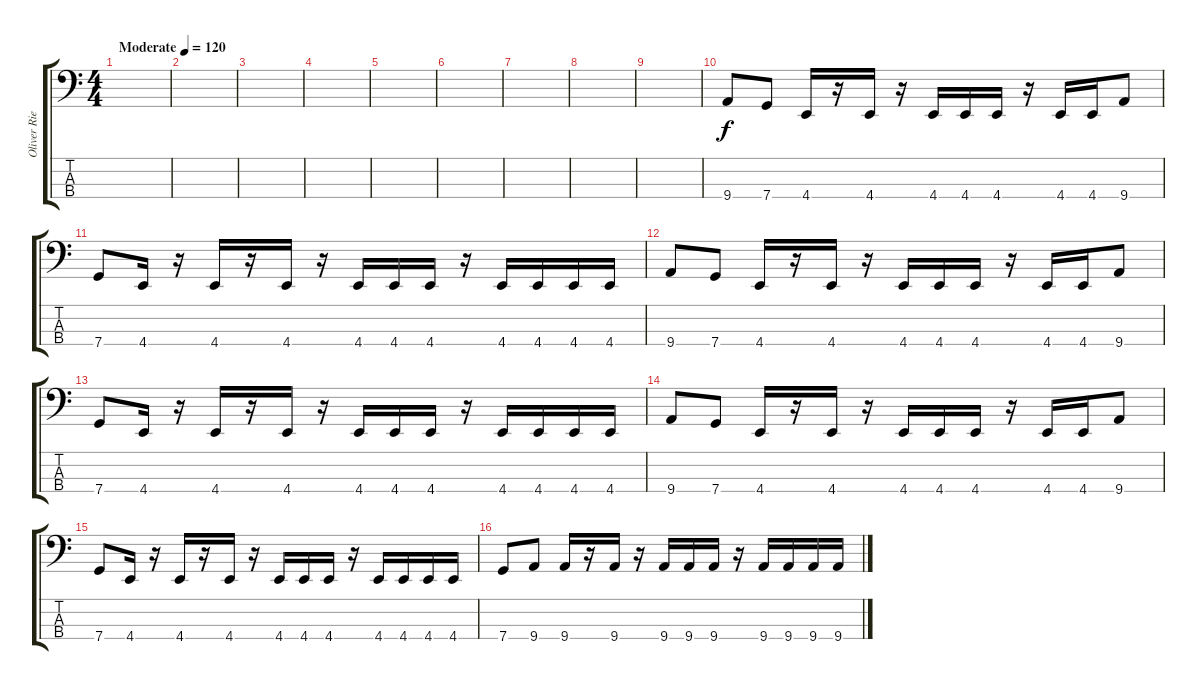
\track ("Oliver Riedel - Bass" "Oliver Rie") {instrument electricbassfinger}
\staff {score tabs}
\tuning (Eb2 Bb1 F1 C1) {hide}
\ts (4 4)
\tempo (120 "Moderate")
\clef f4
\ks c
|
|
|
|
|
|
|
|
|
9.4.8 7.4.8 4.4.16 r.16 4.4.16 r.16 4.4.16 4.4.16 4.4.16 r.16 4.4.16 4.4.16 9.4.8 |
7.4.8 4.4.16 r.16 4.4.16 r.16 4.4.16 r.16 4.4.16 4.4.16 4.4.16 r.16 4.4.16 4.4.16 4.4.16 4.4.16 |
9.4.8 7.4.8 4.4.16 r.16 4.4.16 r.16 4.4.16 4.4.16 4.4.16 r.16 4.4.16 4.4.16 9.4.8 |
7.4.8 4.4.16 r.16 4.4.16 r.16 4.4.16 r.16 4.4.16 4.4.16 4.4.16 r.16 4.4.16 4.4.16 4.4.16 4.4.16 |
9.4.8 7.4.8 4.4.16 r.16 4.4.16 r.16 4.4.16 4.4.16 4.4.16 r.16 4.4.16 4.4.16 9.4.8 |
7.4.8 4.4.16 r.16 4.4.16 r.16 4.4.16 r.16 4.4.16 4.4.16 4.4.16 r.16 4.4.16 4.4.16 4.4.16 4.4.16 |
7.4.8 9.4.8 9.4.16 r.16 9.4.16 r.16 9.4.16 9.4.16 9.4.16 r.16 9.4.16 9.4.16 9.4.16 9.4.16
